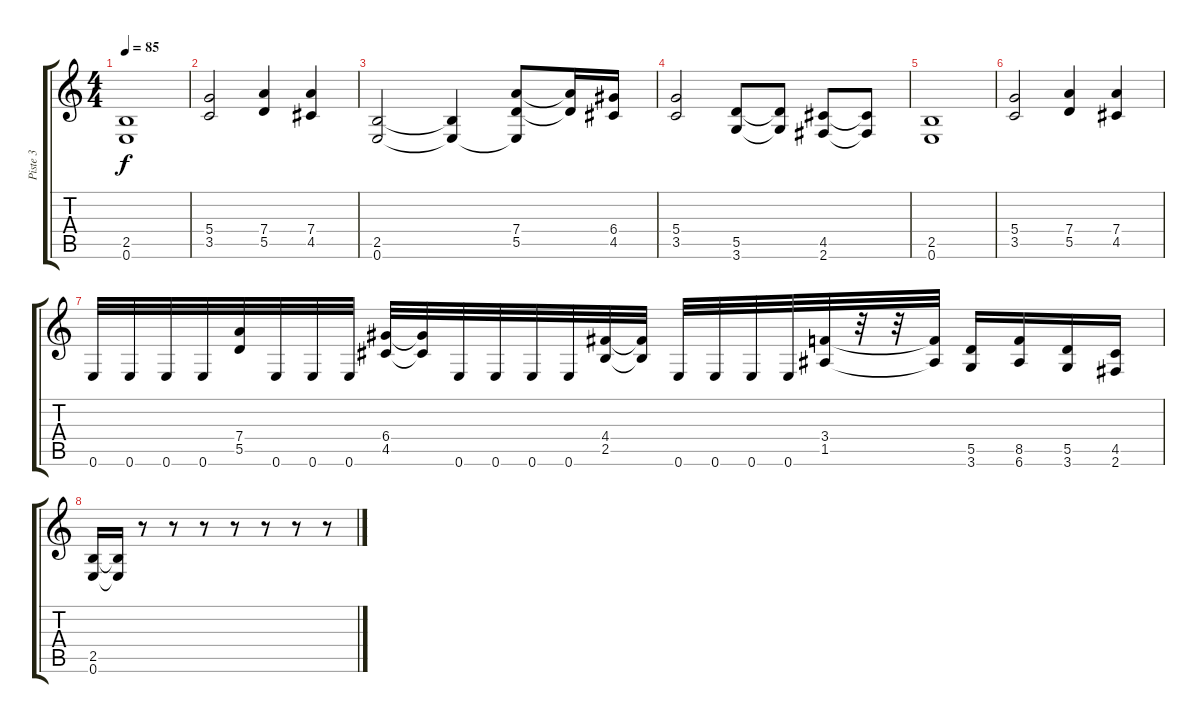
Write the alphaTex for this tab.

\track ("Piste 3" "Piste 3") {instrument overdrivenguitar}
\staff {score tabs}
\tuning (E4 B3 G3 D3 A2 E2) {hide}
\ts (4 4)
\tempo 85
\clef g2
\ks c
(2.5 0.6).1{dy f} |
(5.4 3.5).2 (7.4 5.5).4 (7.4 4.5).4 |
(2.5 0.6).2 (2.5{t} 0.6{t}).4 (7.4 5.5 0.6{t}).8 (7.4{t} 5.5{t}).16 (6.4 4.5).16 |
(5.4 3.5).2 (5.5 3.6).8 (5.5{t} 3.6{t}).8 (4.5 2.6).8 (4.5{t} 2.6{t}).8 |
(2.5 0.6).1 |
(5.4 3.5).2 (7.4 5.5).4 (7.4 4.5).4 |
0.6.32 0.6.32 0.6.32 0.6.32 (7.4 5.5).32 0.6.32 0.6.32 0.6.32 (6.4 4.5).32 (6.4{t} 4.5{t}).32 0.6.32 0.6.32 0.6.32 0.6.32 (4.4 2.5).32 (4.4{t} 2.5{t}).32 0.6.32 0.6.32 0.6.32 0.6.32 (3.4 1.5).32 r.32 r.32 (3.4{t} 1.5{t}).32 (5.5 3.6).16 (8.5 6.6).16 (5.5 3.6).16 (4.5 2.6).16 |
(2.5 0.6).16 (2.5{t} 0.6{t}).16 r.8 r.8 r.8 r.8 r.8 r.8 r.8
